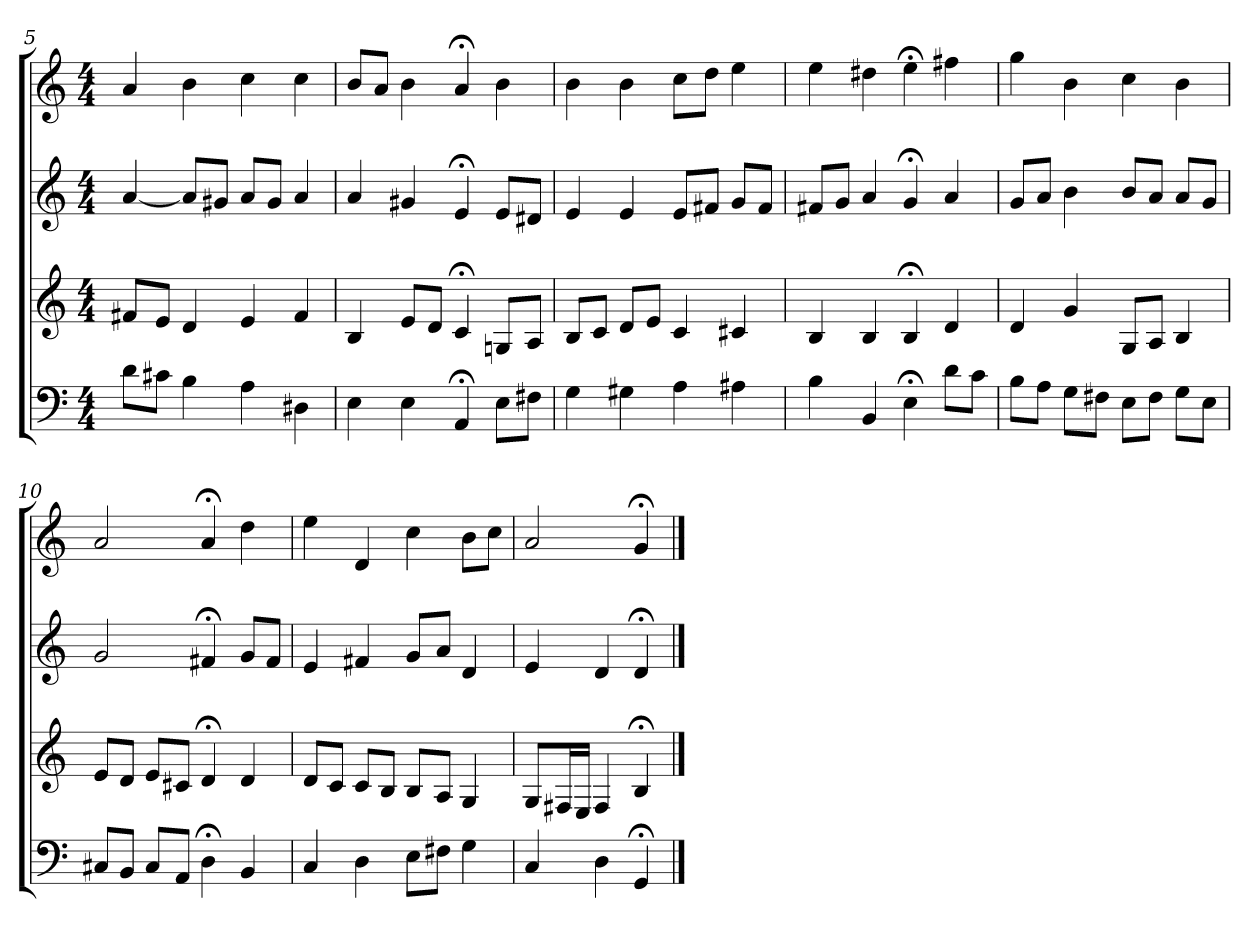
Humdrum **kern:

**kern	**kern	**kern	**kern
*part4	*part3	*part2	*part1
*staff4	*staff3	*staff2	*staff1
*M4/4	*M4/4	*M4/4	*M4/4
=5	=5	=5	=5
8dL	8f#XL	[4a	4a
8c#XJ	8eJ	.	.
4B	4d	8aL]	4b
.	.	8g#XJ	.
4A	4e	8aL	4cc
.	.	8g#J	.
4D#X	4f#	4a	4cc
=6	=6	=6	=6
4E	4B	4a	8bL
.	.	.	8aJ
4E	8eL	4g#X	4b
.	8dJ	.	.
4AA;<	4c;<	4e;<	4a;<
8EL	8GnL	8eL	4b
8F#XJ	8AJ	8d#XJ	.
=7	=7	=7	=7
4G	8BL	4e	4b
.	8cJ	.	.
4G#X	8dL	4e	4b
.	8eJ	.	.
4A	4c	8eL	8ccL
.	.	8f#XJ	8ddJ
4A#X	4c#X	8gL	4ee
.	.	8f#J	.
=8	=8	=8	=8
4B	4B	8f#XL	4ee
.	.	8gJ	.
4BB	4B	4a	4dd#X
4E;<	4B;<	4g;<	4ee;<
8dL	4d	4a	4ff#X
8cJ	.	.	.
=9	=9	=9	=9
8BL	4d	8gL	4gg
8AJ	.	8aJ	.
8GL	4g	4b	4b
8F#XJ	.	.	.
8EL	8GL	8bL	4cc
8F#J	8AJ	8aJ	.
8GL	4B	8aL	4b
8EJ	.	8gJ	.
=10	=10	=10	=10
8C#XL	8eL	2g	2a
8BBJ	8dJ	.	.
8C#L	8eL	.	.
8AAJ	8c#XJ	.	.
4D;<	4d;<	4f#X;<	4a;<
4BB	4d	8gL	4dd
.	.	8f#J	.
=11	=11	=11	=11
4C	8dL	4e	4ee
.	8cJ	.	.
4D	8cL	4f#X	4d
.	8BJ	.	.
8EL	8BL	8gL	4cc
8F#XJ	8AJ	8aJ	.
4G	4G	4d	8bL
.	.	.	8ccJ
=12	=12	=12	=12
4C	8GL	4e	2a
.	16F#XL	.	.
.	16EJJ	.	.
4D	4F#	4d	.
4GG;<	4B;<	4d;<	4g;<
==	==	==	==
*-	*-	*-	*-
